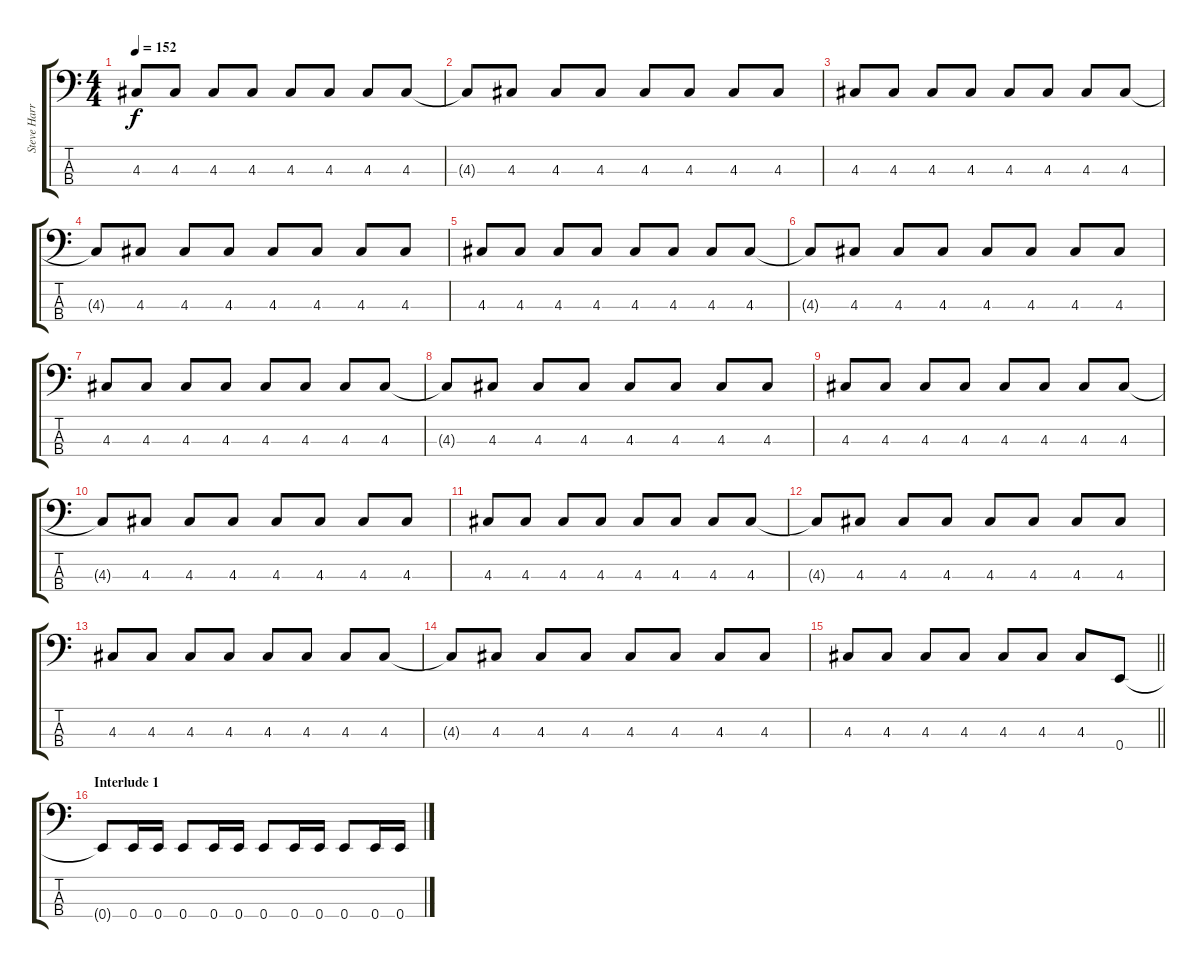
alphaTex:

\track ("Steve Harris" "Steve Harr") {instrument electricbassfinger}
\staff {score tabs}
\tuning (G2 D2 A1 E1) {hide}
\ts (4 4)
\tempo 152
\clef f4
\ks c
4.3.8{dy f} 4.3.8 4.3.8 4.3.8 4.3.8 4.3.8 4.3.8 4.3.8 |
4.3{t}.8 4.3.8 4.3.8 4.3.8 4.3.8 4.3.8 4.3.8 4.3.8 |
4.3.8 4.3.8 4.3.8 4.3.8 4.3.8 4.3.8 4.3.8 4.3.8 |
4.3{t}.8 4.3.8 4.3.8 4.3.8 4.3.8 4.3.8 4.3.8 4.3.8 |
4.3.8 4.3.8 4.3.8 4.3.8 4.3.8 4.3.8 4.3.8 4.3.8 |
4.3{t}.8 4.3.8 4.3.8 4.3.8 4.3.8 4.3.8 4.3.8 4.3.8 |
4.3.8 4.3.8 4.3.8 4.3.8 4.3.8 4.3.8 4.3.8 4.3.8 |
4.3{t}.8 4.3.8 4.3.8 4.3.8 4.3.8 4.3.8 4.3.8 4.3.8 |
4.3.8 4.3.8 4.3.8 4.3.8 4.3.8 4.3.8 4.3.8 4.3.8 |
4.3{t}.8 4.3.8 4.3.8 4.3.8 4.3.8 4.3.8 4.3.8 4.3.8 |
4.3.8 4.3.8 4.3.8 4.3.8 4.3.8 4.3.8 4.3.8 4.3.8 |
4.3{t}.8 4.3.8 4.3.8 4.3.8 4.3.8 4.3.8 4.3.8 4.3.8 |
4.3.8 4.3.8 4.3.8 4.3.8 4.3.8 4.3.8 4.3.8 4.3.8 |
4.3{t}.8 4.3.8 4.3.8 4.3.8 4.3.8 4.3.8 4.3.8 4.3.8 |
\barLineRight lightlight
4.3.8 4.3.8 4.3.8 4.3.8 4.3.8 4.3.8 4.3.8 0.4.8 |
\section ("" "Interlude 1")
0.4{t}.8 0.4.16 0.4.16 0.4.8 0.4.16 0.4.16 0.4.8 0.4.16 0.4.16 0.4.8 0.4.16 0.4.16
